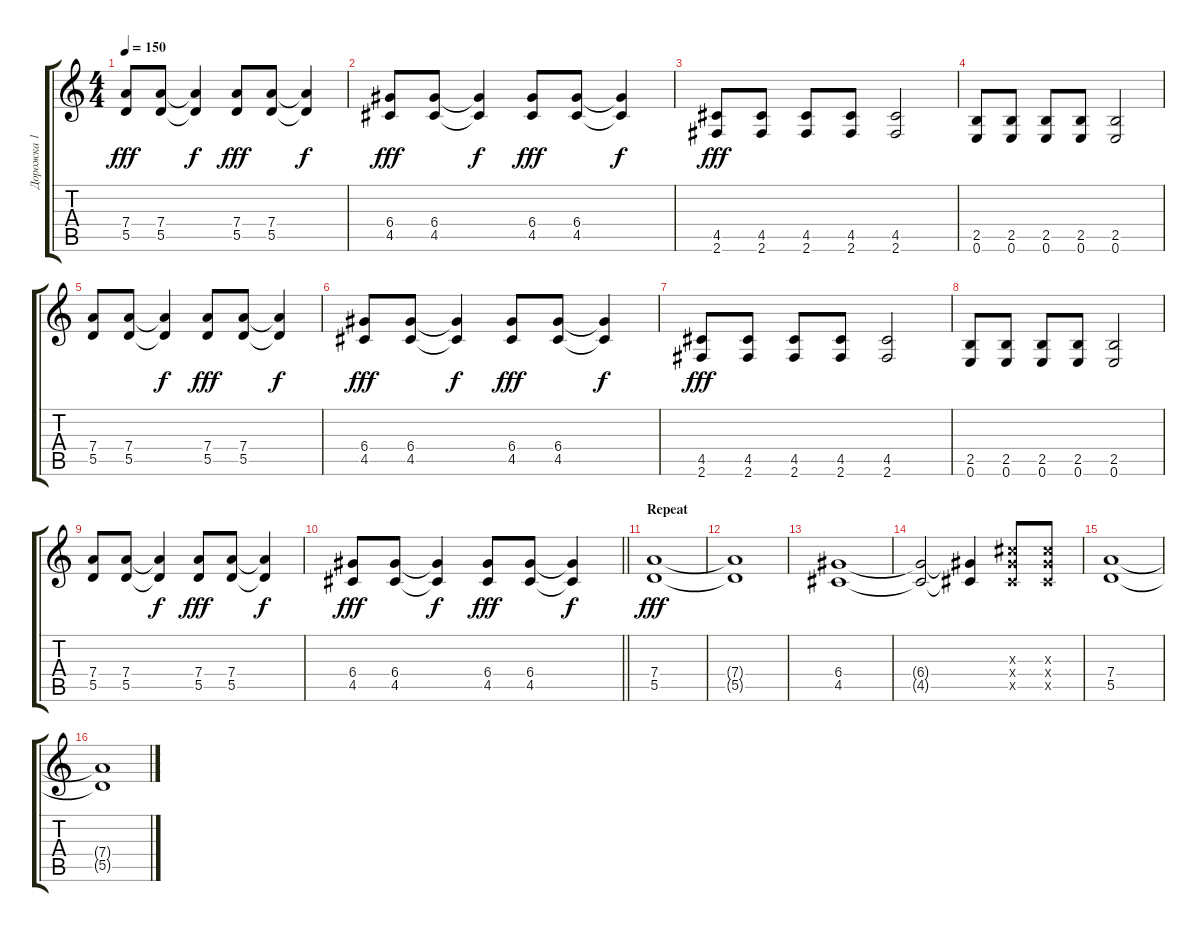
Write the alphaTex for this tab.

\track ("Дорожка 1" "Дорожка 1") {instrument distortionguitar}
\staff {score tabs}
\tuning (E4 B3 G3 D3 A2 E2) {hide}
\ts (4 4)
\tempo 150
\clef g2
\ks c
(7.4 5.5).8{dy fff} (7.4 5.5).8 (7.4{t} 5.5{t}).4{dy f} (7.4 5.5).8{dy fff} (7.4 5.5).8 (7.4{t} 5.5{t}).4{dy f} |
(6.4 4.5).8{dy fff} (6.4 4.5).8 (6.4{t} 4.5{t}).4{dy f} (6.4 4.5).8{dy fff} (6.4 4.5).8 (6.4{t} 4.5{t}).4{dy f} |
(4.5 2.6).8{dy fff} (4.5 2.6).8 (4.5 2.6).8 (4.5 2.6).8 (4.5 2.6).2 |
(2.5 0.6).8 (2.5 0.6).8 (2.5 0.6).8 (2.5 0.6).8 (2.5 0.6).2 |
(7.4 5.5).8 (7.4 5.5).8 (7.4{t} 5.5{t}).4{dy f} (7.4 5.5).8{dy fff} (7.4 5.5).8 (7.4{t} 5.5{t}).4{dy f} |
(6.4 4.5).8{dy fff} (6.4 4.5).8 (6.4{t} 4.5{t}).4{dy f} (6.4 4.5).8{dy fff} (6.4 4.5).8 (6.4{t} 4.5{t}).4{dy f} |
(4.5 2.6).8{dy fff} (4.5 2.6).8 (4.5 2.6).8 (4.5 2.6).8 (4.5 2.6).2 |
(2.5 0.6).8 (2.5 0.6).8 (2.5 0.6).8 (2.5 0.6).8 (2.5 0.6).2 |
(7.4 5.5).8 (7.4 5.5).8 (7.4{t} 5.5{t}).4{dy f} (7.4 5.5).8{dy fff} (7.4 5.5).8 (7.4{t} 5.5{t}).4{dy f} |
\barLineRight lightlight
(6.4 4.5).8{dy fff} (6.4 4.5).8 (6.4{t} 4.5{t}).4{dy f} (6.4 4.5).8{dy fff} (6.4 4.5).8 (6.4{t} 4.5{t}).4{dy f} |
\section ("" "Repeat")
(7.4 5.5).1{dy fff} |
(7.4{t} 5.5{t}).1 |
(6.4 4.5).1 |
(6.4{t} 4.5{t}).2 (6.4{t} 4.5{t}).4 (6.3{x} 6.4{x} 4.5{x}).8{volume 16} (6.3{x} 6.4{x} 4.5{x}).8 |
(7.4 5.5).1{volume 8} |
(7.4{t} 5.5{t}).1
